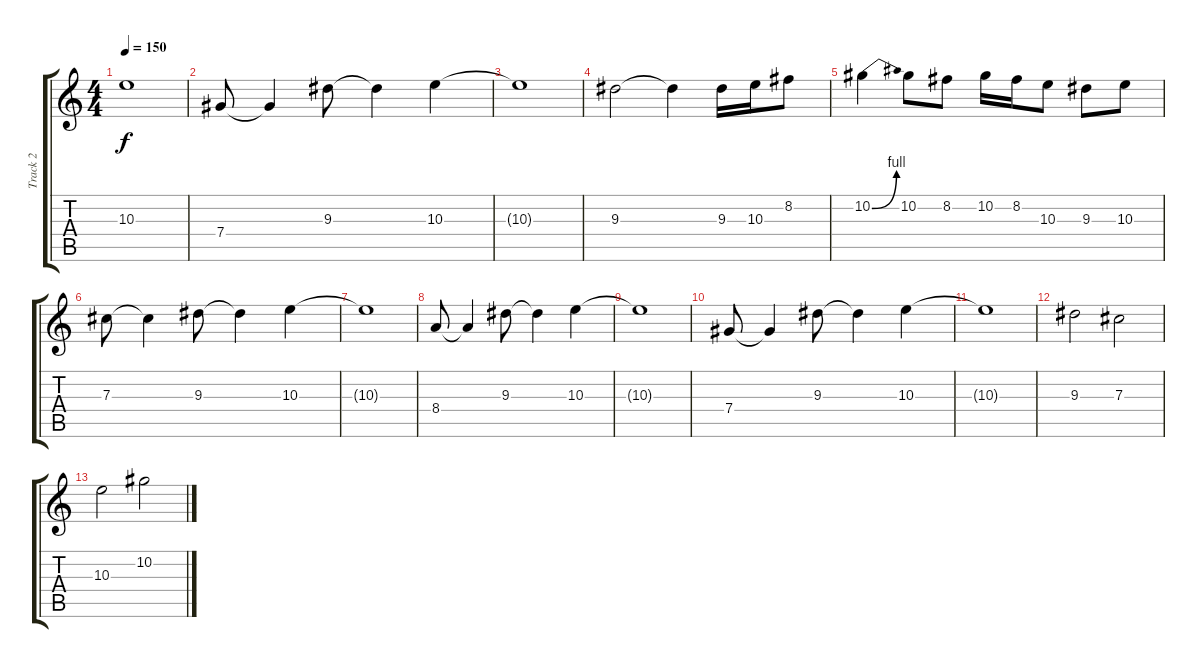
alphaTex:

\track ("Track 2" "Track 2") {instrument distortionguitar}
\staff {score tabs}
\tuning (Eb4 Bb3 Gb3 Db3 Ab2 Db2) {hide}
\ts (4 4)
\tempo 150
\clef g2
\ks c
10.3{t}.1{dy f} |
7.4.8 7.4{t}.4 9.3.8 9.3{t}.4 10.3.4 |
10.3{t}.1 |
9.3.2 9.3{t}.4 9.3.16 10.3.16 8.2.8 |
10.2{be (bend 0 0 60 4)}.4 10.2.8 8.2.8 10.2.16 8.2.16 10.3.8 9.3.8 10.3.8 |
7.3.8 7.3{t}.4 9.3.8 9.3{t}.4 10.3.4 |
10.3{t}.1 |
8.4.8 8.4{t}.4 9.3.8 9.3{t}.4 10.3.4 |
10.3{t}.1 |
7.4.8 7.4{t}.4 9.3.8 9.3{t}.4 10.3.4 |
10.3{t}.1 |
9.3.2 7.3.2 |
10.3.2 10.2.2
